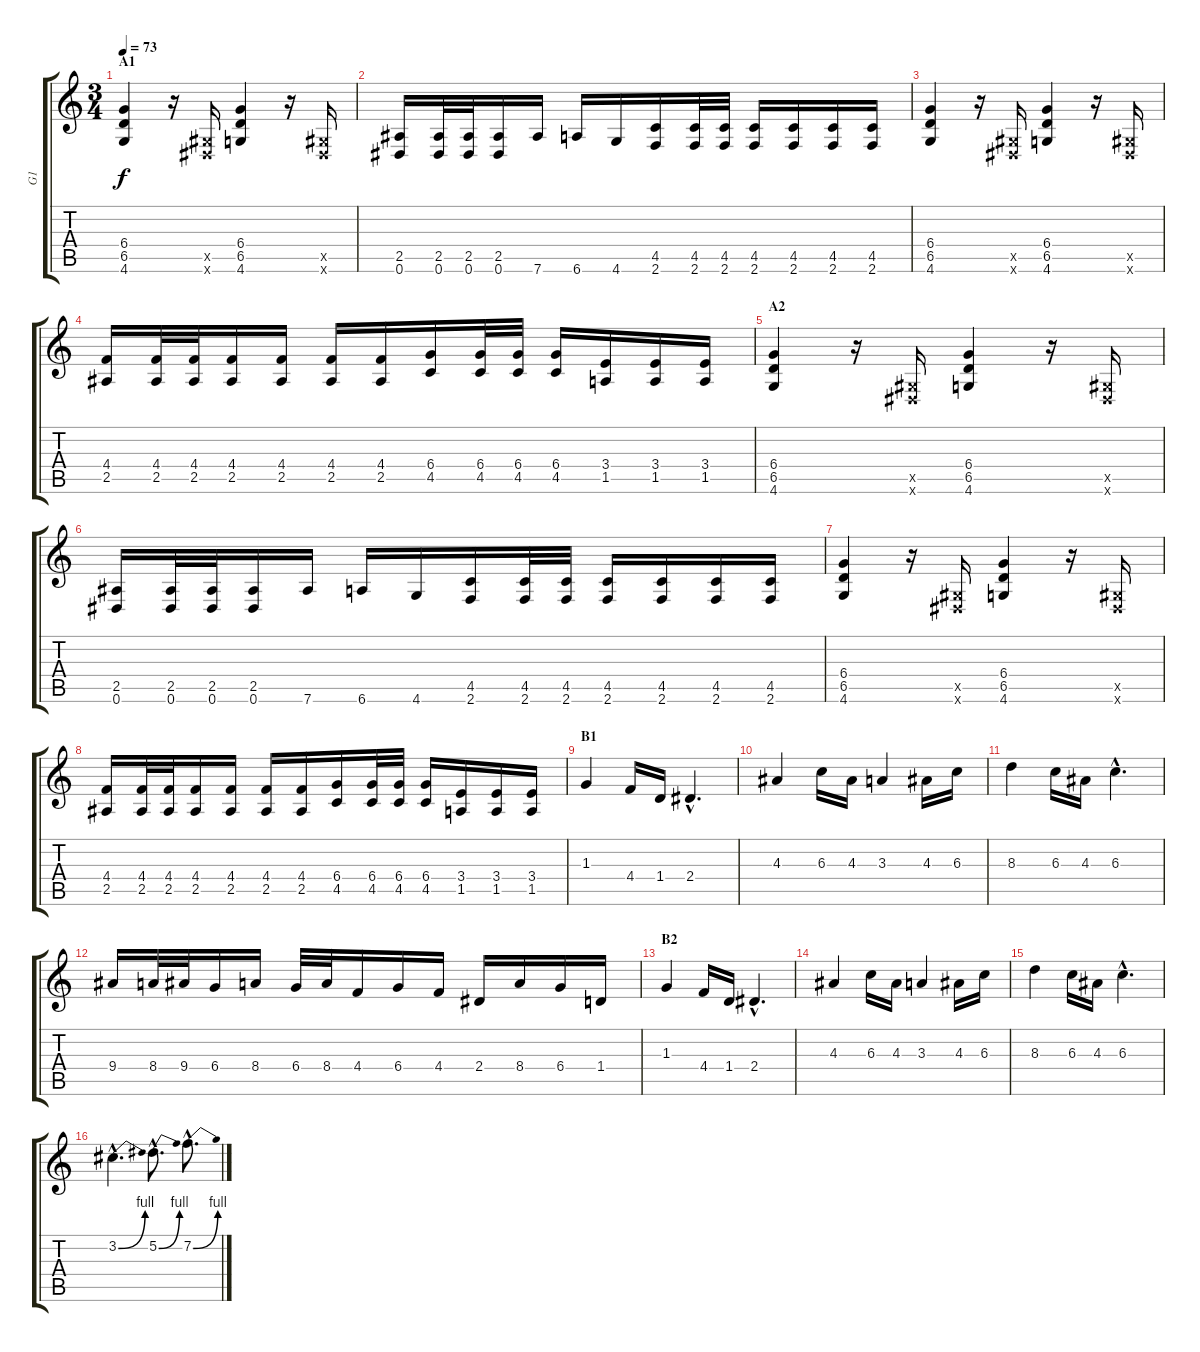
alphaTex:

\track ("G1" "G1") {instrument distortionguitar}
\staff {score tabs}
\tuning (Eb4 Bb3 Gb3 Db3 Ab2 Eb2) {hide}
\ts (3 4)
\section ("" "A1")
\tempo 73
\clef g2
\ks c
(6.4 6.5 4.6).4{dy f} r.16 (0.5{x} 0.6{x}).16 (6.4 6.5 4.6).4 r.16 (0.5{x} 0.6{x}).16 |
(2.5 0.6).16 (2.5 0.6).32 (2.5 0.6).32 (2.5 0.6).16 7.6.16 6.6.16 4.6.16 (4.5 2.6).16 (4.5 2.6).32 (4.5 2.6).32 (4.5 2.6).16 (4.5 2.6).16 (4.5 2.6).16 (4.5 2.6).16 |
(6.4 6.5 4.6).4 r.16 (0.5{x} 0.6{x}).16 (6.4 6.5 4.6).4 r.16 (0.5{x} 0.6{x}).16 |
(4.4 2.5).16 (4.4 2.5).32 (4.4 2.5).32 (4.4 2.5).16 (4.4 2.5).16 (4.4 2.5).16 (4.4 2.5).16 (6.4 4.5).16 (6.4 4.5).32 (6.4 4.5).32 (6.4 4.5).16 (3.4 1.5).16 (3.4 1.5).16 (3.4 1.5).16 |
\section ("" "A2")
(6.4 6.5 4.6).4 r.16 (0.5{x} 0.6{x}).16 (6.4 6.5 4.6).4 r.16 (0.5{x} 0.6{x}).16 |
(2.5 0.6).16 (2.5 0.6).32 (2.5 0.6).32 (2.5 0.6).16 7.6.16 6.6.16 4.6.16 (4.5 2.6).16 (4.5 2.6).32 (4.5 2.6).32 (4.5 2.6).16 (4.5 2.6).16 (4.5 2.6).16 (4.5 2.6).16 |
(6.4 6.5 4.6).4 r.16 (0.5{x} 0.6{x}).16 (6.4 6.5 4.6).4 r.16 (0.5{x} 0.6{x}).16 |
(4.4 2.5).16 (4.4 2.5).32 (4.4 2.5).32 (4.4 2.5).16 (4.4 2.5).16 (4.4 2.5).16 (4.4 2.5).16 (6.4 4.5).16 (6.4 4.5).32 (6.4 4.5).32 (6.4 4.5).16 (3.4 1.5).16 (3.4 1.5).16 (3.4 1.5).16 |
\section ("" "B1")
1.3.4 4.4.16 1.4.16 2.4{hac}.4{d} |
4.3.4 6.3.16 4.3.16 3.3.4 4.3.16 6.3.16 |
8.3.4 6.3.16 4.3.16 6.3{hac}.4{d} |
9.4.16 8.4.32 9.4.32 6.4.16 8.4.16 6.4.32 8.4.32 4.4.16 6.4.16 4.4.16 2.4.16 8.4.16 6.4.16 1.4.16 |
\section ("" "B2")
1.3.4 4.4.16 1.4.16 2.4{hac}.4{d} |
4.3.4 6.3.16 4.3.16 3.3.4 4.3.16 6.3.16 |
8.3.4 6.3.16 4.3.16 6.3{hac}.4{d} |
3.2{be (bend 0 0 60 4) hac}.4{d} 5.2{be (bend 0 0 60 4) hac}.8{d} 7.2{be (bend 0 0 60 4) hac}.8{d}
